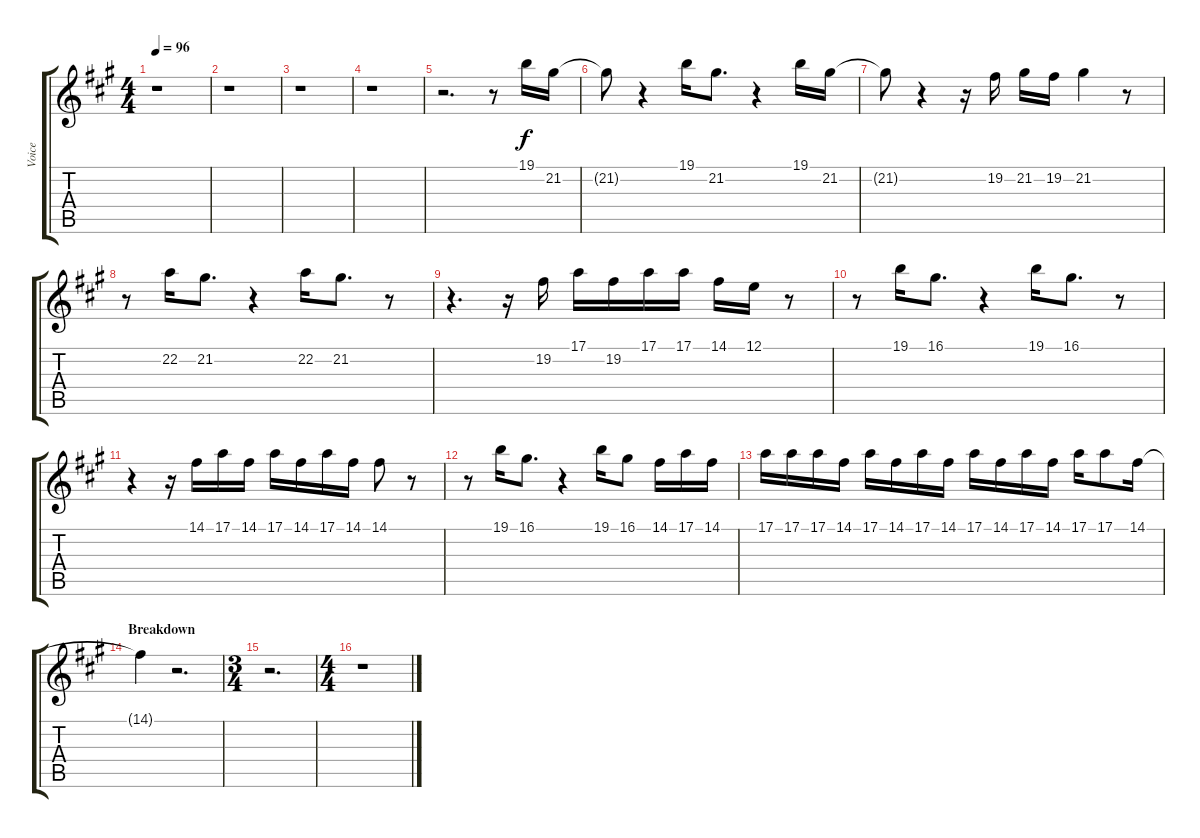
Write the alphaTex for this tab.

\track ("Voice" "Voice") {instrument lead6voice}
\staff {score tabs}
\tuning (E4 B3 G3 D3 A2 E2) {hide}
\ts (4 4)
\tempo 96
\clef g2
\ks a
r.1{dy f} |
r.1 |
r.1 |
r.1 |
r.2{d} r.8 19.1.16 21.2.16 |
21.2{t}.8 r.4 19.1.16 21.2.8{d} r.4 19.1.16 21.2.16 |
21.2{t}.8 r.4 r.16 19.2.16 21.2.16 19.2.16 21.2.4 r.8 |
r.8 22.2.16 21.2.8{d} r.4 22.2.16 21.2.8{d} r.8 |
r.4{d} r.16 19.2.16 17.1.16 19.2.16 17.1.16 17.1.16 14.1.16 12.1.16 r.8 |
r.8 19.1.16 16.1.8{d} r.4 19.1.16 16.1.8{d} r.8 |
r.4 r.16 14.1.16 17.1.16 14.1.16 17.1.16 14.1.16 17.1.16 14.1.16 14.1.8 r.8 |
r.8 19.1.16 16.1.8{d} r.4 19.1.16 16.1.8 14.1.16 17.1.16 14.1.16 |
17.1.16 17.1.16 17.1.16 14.1.16 17.1.16 14.1.16 17.1.16 14.1.16 17.1.16 14.1.16 17.1.16 14.1.16 17.1.16 17.1.8 14.1.16 |
\section ("" "Breakdown")
14.1{t}.4 r.2{d} |
\ts (3 4)
r.2{d} |
\ts (4 4)
r.1
